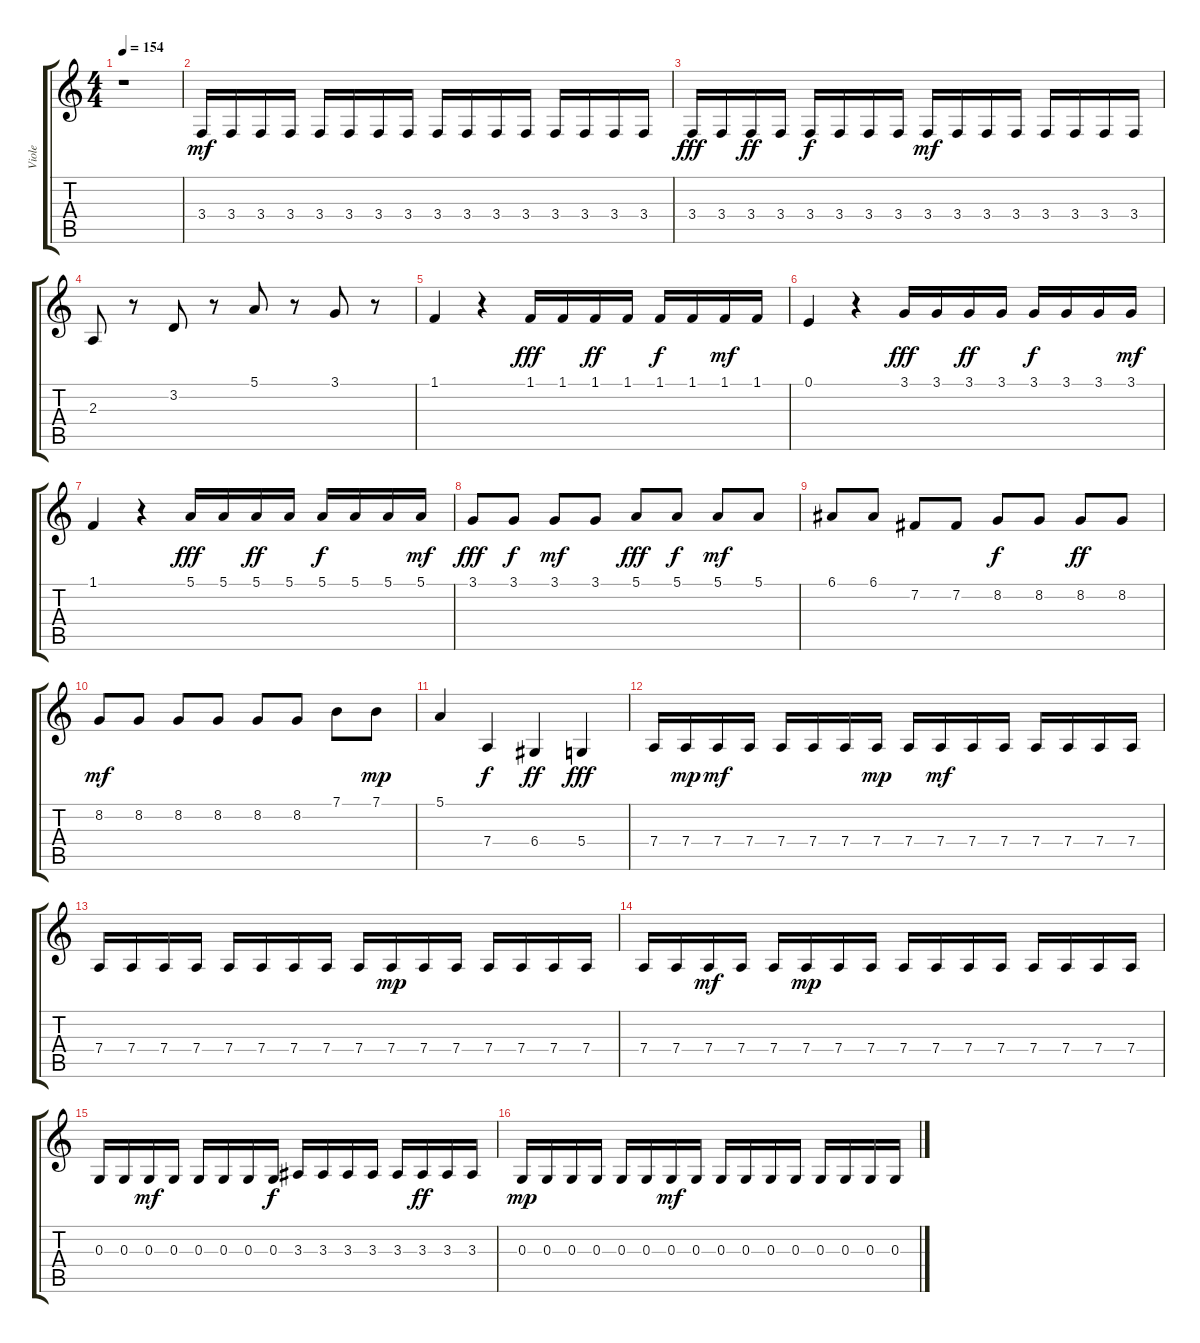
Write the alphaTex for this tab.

\track ("Viole" "Viole") {instrument viola}
\staff {score tabs}
\tuning (E4 B3 G3 D3 A2 E2) {hide}
\ts (4 4)
\tempo 154
\clef g2
\ks c
r.1{dy mf instrument viola} |
3.4.16 3.4.16 3.4.16 3.4.16 3.4.16 3.4.16 3.4.16 3.4.16 3.4.16 3.4.16 3.4.16 3.4.16 3.4.16 3.4.16 3.4.16 3.4.16 |
3.4.16{dy fff} 3.4.16 3.4.16{dy ff} 3.4.16 3.4.16{dy f} 3.4.16 3.4.16 3.4.16 3.4.16{dy mf} 3.4.16 3.4.16 3.4.16 3.4.16 3.4.16 3.4.16 3.4.16 |
2.3.8 r.8 3.2.8 r.8 5.1.8 r.8 3.1.8 r.8 |
1.1.4 r.4 1.1.16{dy fff} 1.1.16 1.1.16{dy ff} 1.1.16 1.1.16{dy f} 1.1.16 1.1.16{dy mf} 1.1.16 |
0.1.4 r.4 3.1.16{dy fff} 3.1.16 3.1.16{dy ff} 3.1.16 3.1.16{dy f} 3.1.16 3.1.16 3.1.16{dy mf} |
1.1.4 r.4 5.1.16{dy fff} 5.1.16 5.1.16{dy ff} 5.1.16 5.1.16{dy f} 5.1.16 5.1.16 5.1.16{dy mf} |
3.1.8{dy fff} 3.1.8{dy f} 3.1.8{dy mf} 3.1.8 5.1.8{dy fff} 5.1.8{dy f} 5.1.8{dy mf} 5.1.8 |
6.1.8 6.1.8 7.2.8 7.2.8 8.2.8{dy f} 8.2.8 8.2.8{dy ff} 8.2.8 |
8.2.8{dy mf} 8.2.8 8.2.8 8.2.8 8.2.8 8.2.8 7.1.8 7.1.8{dy mp} |
5.1.4 7.4.4{dy f} 6.4.4{dy ff} 5.4.4{dy fff} |
7.4.16 7.4.16{dy mp} 7.4.16{dy mf} 7.4.16 7.4.16 7.4.16 7.4.16 7.4.16{dy mp} 7.4.16 7.4.16{dy mf} 7.4.16 7.4.16 7.4.16 7.4.16 7.4.16 7.4.16 |
7.4.16 7.4.16 7.4.16 7.4.16 7.4.16 7.4.16 7.4.16 7.4.16 7.4.16 7.4.16{dy mp} 7.4.16 7.4.16 7.4.16 7.4.16 7.4.16 7.4.16 |
7.4.16 7.4.16 7.4.16{dy mf} 7.4.16 7.4.16 7.4.16{dy mp} 7.4.16 7.4.16 7.4.16 7.4.16 7.4.16 7.4.16 7.4.16 7.4.16 7.4.16 7.4.16 |
0.3.16 0.3.16 0.3.16{dy mf} 0.3.16 0.3.16 0.3.16 0.3.16 0.3.16{dy f} 3.3.16 3.3.16 3.3.16 3.3.16 3.3.16 3.3.16{dy ff} 3.3.16 3.3.16 |
0.3.16{dy mp} 0.3.16 0.3.16 0.3.16 0.3.16 0.3.16 0.3.16{dy mf} 0.3.16 0.3.16 0.3.16 0.3.16 0.3.16 0.3.16 0.3.16 0.3.16 0.3.16
